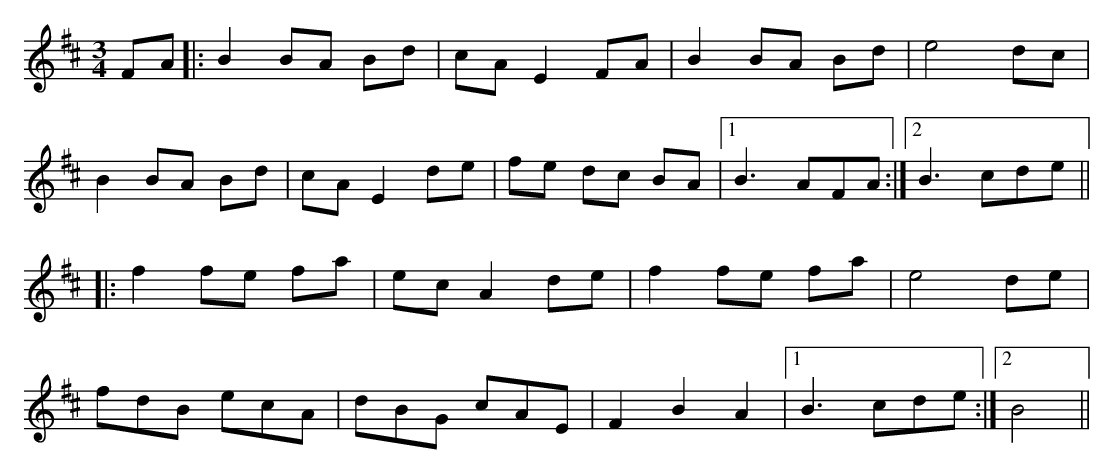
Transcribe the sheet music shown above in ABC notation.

X:1
M:3/4
K:Bmin
FA|:B2 BA Bd| cA E2 FA| B2BA Bd| e4 dc|
B2 BA Bd|cA E2 de|fe dc BA|1 B2> A2FA:|2 B2> c2de||
|:f2 fe fa|ec A2 de|f2 fe fa|e4 de|
fdB ecA| dBG cAE|F2 B2 A2|1 B2>c2de:|2 B4||
